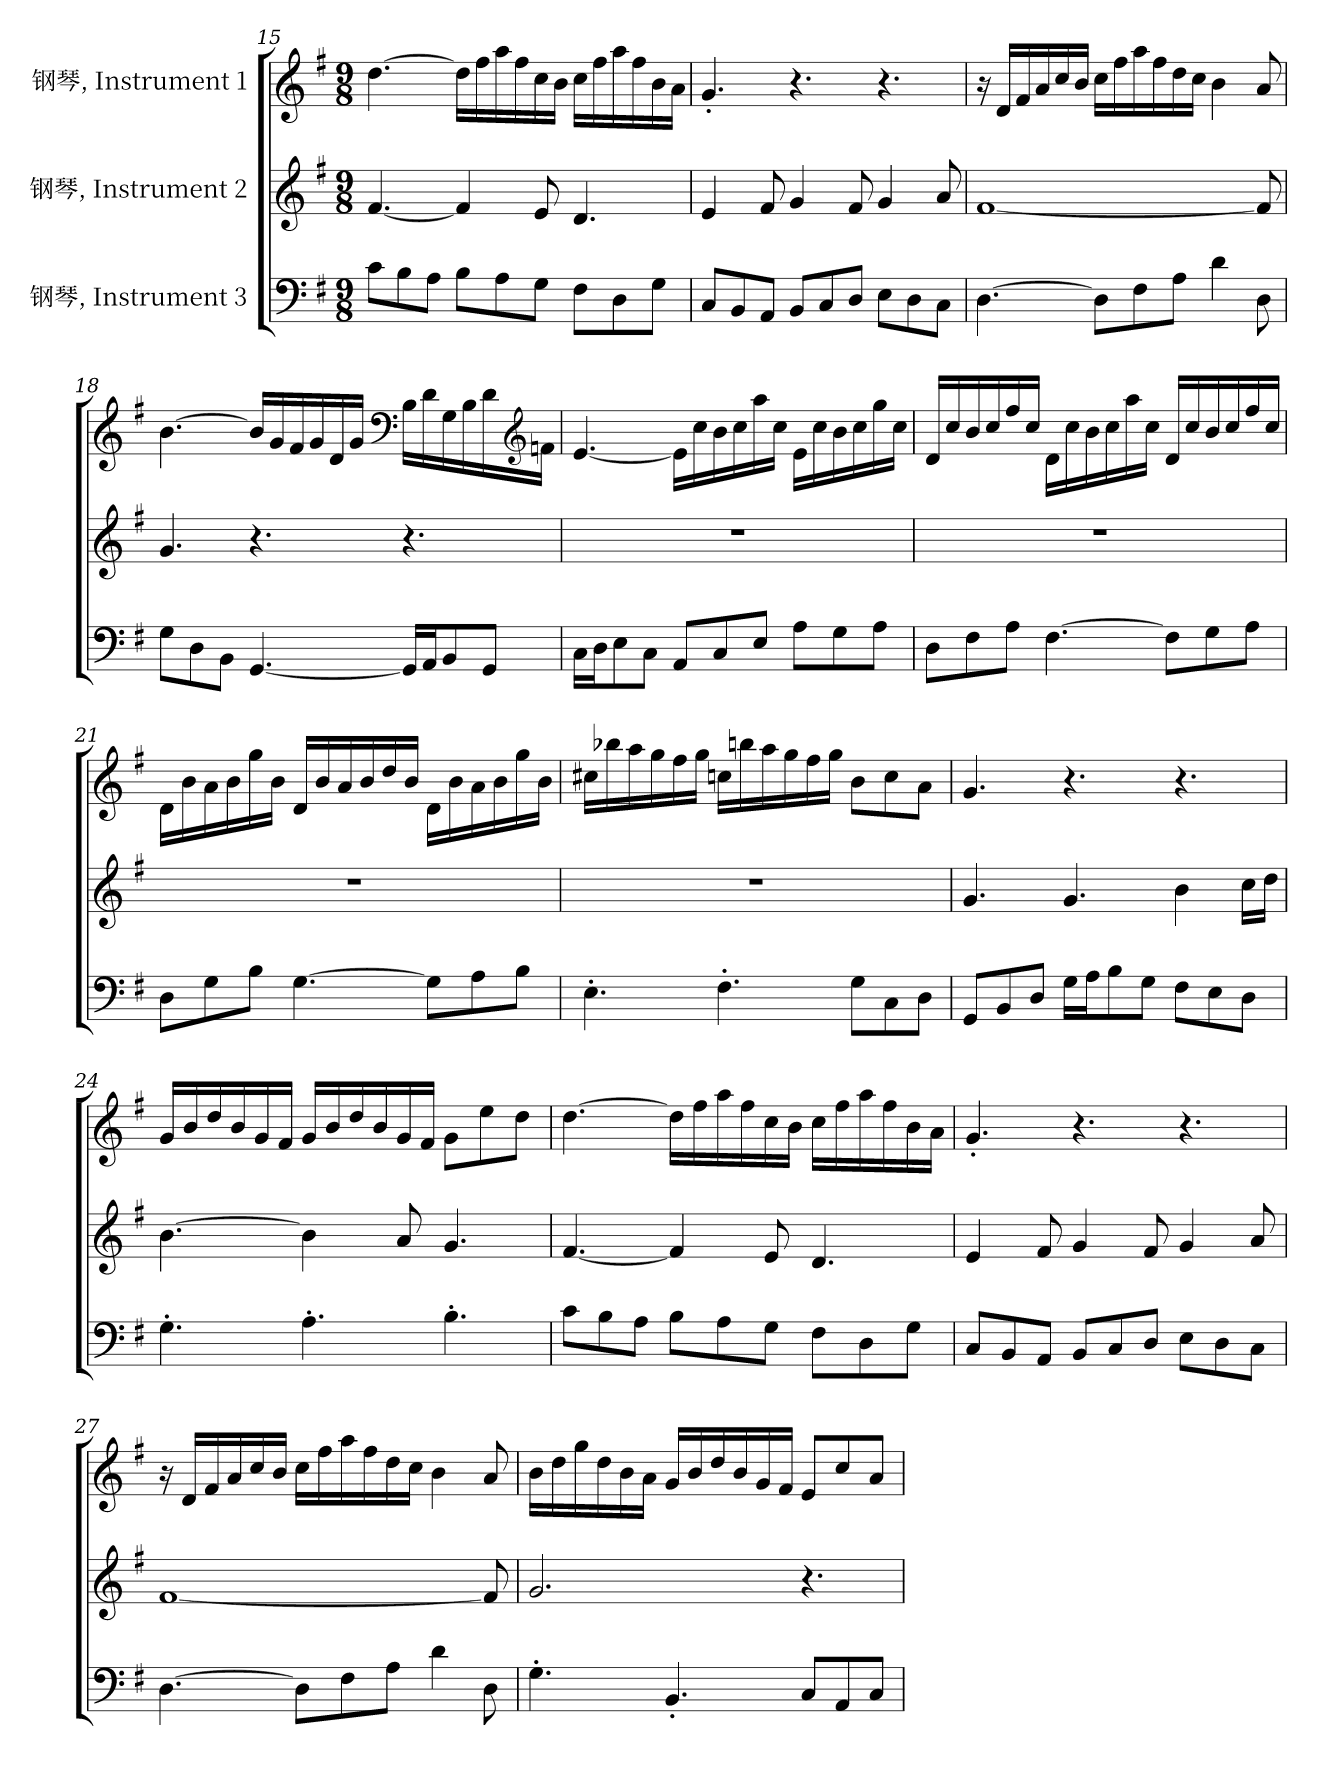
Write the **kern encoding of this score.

**kern	**kern	**kern
*part3	*part2	*part1
*staff3	*staff2	*staff1
*I"钢琴, Instrument 3	*I"钢琴, Instrument 2	*I"钢琴, Instrument 1
*clefF4	*clefG2	*clefG2
*k[f#]	*k[f#]	*k[f#]
*M9/8	*M9/8	*M9/8
=15	=15	=15
8c\L	[4.f#/	[4.dd\
8B\	.	.
8A\J	.	.
8B\L	4f#/]	16dd\LL]
.	.	16ff#\
8A\	.	16aa\
.	.	16ff#\
8G\J	8e/	16cc\
.	.	16b\JJ
8F#\L	4.d/	16cc\LL
.	.	16ff#\
8D\	.	16aa\
.	.	16ff#\
8G\J	.	16b\
.	.	16a\JJ
=16	=16	=16
8C/L	4e/	4.g'/
8BB/	.	.
8AA/J	8f#/	.
8BB/L	4g/	4.r
8C/	.	.
8D/J	8f#/	.
8E\L	4g/	4.r
8D\	.	.
8C\J	8a/	.
!!LO:LB:g=z
=17	=17	=17
[4.D\	[1f#	16r
.	.	16d/LL
.	.	16f#/
.	.	16a/
.	.	16cc/
.	.	16b/JJ
8D\L]	.	16cc\LL
.	.	16ff#\
8F#\	.	16aa\
.	.	16ff#\
8A\J	.	16dd\
.	.	16cc\JJ
4d\	.	4b\
8D\	8f#/]	8a/
=18	=18	=18
8G\L	4.g/	[4.b\
8D\	.	.
8BB\J	.	.
[4.GG/	4.r	16b/LL]
.	.	16g/
.	.	16f#/
.	.	16g/
.	.	16d/
.	.	16g/JJ
*	*	*clefF4
16GG/LL]	4.r	16B\LL
16AA/J	.	16d\
8BB/	.	16G\
.	.	16B\
8GG/J	.	16d\
*	*	*clefG2
.	.	16fn\JJ
!!LO:PB:g=z
=19	=19	=19
16C\LL	8%9r	[4.e/
16D\J	.	.
8E\	.	.
8C\J	.	.
8AA/L	.	16e\LL]
.	.	16cc\
8C/	.	16b\
.	.	16cc\
8E/J	.	16aa\
.	.	16cc\JJ
8A\L	.	16e\LL
.	.	16cc\
8G\	.	16b\
.	.	16cc\
8A\J	.	16gg\
.	.	16cc\JJ
=20	=20	=20
8D\L	8%9r	16d/LL
.	.	16cc/
8F#\	.	16b/
.	.	16cc/
8A\J	.	16ff#/
.	.	16cc/JJ
[4.F#\	.	16d\LL
.	.	16cc\
.	.	16b\
.	.	16cc\
.	.	16aa\
.	.	16cc\JJ
8F#\L]	.	16d/LL
.	.	16cc/
8G\	.	16b/
.	.	16cc/
8A\J	.	16ff#/
.	.	16cc/JJ
!!LO:LB:g=z
=21	=21	=21
8D\L	8%9r	16d\LL
.	.	16b\
8G\	.	16a\
.	.	16b\
8B\J	.	16gg\
.	.	16b\JJ
[4.G\	.	16d/LL
.	.	16b/
.	.	16a/
.	.	16b/
.	.	16dd/
.	.	16b/JJ
8G\L]	.	16d\LL
.	.	16b\
8A\	.	16a\
.	.	16b\
8B\J	.	16gg\
.	.	16b\JJ
=22	=22	=22
4.E'\	8%9r	16cc#X\LL
.	.	16bb-X\
.	.	16aa\
.	.	16gg\
.	.	16ff#\
.	.	16gg\JJ
4.F#'\	.	16ccn\LL
.	.	16bbn\
.	.	16aa\
.	.	16gg\
.	.	16ff#\
.	.	16gg\JJ
8G\L	.	8b\L
8C\	.	8cc\
8D\J	.	8a\J
!!LO:LB:g=z
=23	=23	=23
8GG/L	4.g/	4.g/
8BB/	.	.
8D/J	.	.
16G\LL	4.g/	4.r
16A\J	.	.
8B\	.	.
8G\J	.	.
8F#\L	4b\	4.r
8E\	.	.
8D\J	16cc\LL	.
.	16dd\JJ	.
=24	=24	=24
4.G'\	[4.b\	16g/LL
.	.	16b/
.	.	16dd/
.	.	16b/
.	.	16g/
.	.	16f#/JJ
4.A'\	4b\]	16g/LL
.	.	16b/
.	.	16dd/
.	.	16b/
.	8a/	16g/
.	.	16f#/JJ
4.B'\	4.g/	8g\L
.	.	8ee\
.	.	8dd\J
=25	=25	=25
8c\L	[4.f#/	[4.dd\
8B\	.	.
8A\J	.	.
8B\L	4f#/]	16dd\LL]
.	.	16ff#\
8A\	.	16aa\
.	.	16ff#\
8G\J	8e/	16cc\
.	.	16b\JJ
8F#\L	4.d/	16cc\LL
.	.	16ff#\
8D\	.	16aa\
.	.	16ff#\
8G\J	.	16b\
.	.	16a\JJ
!!LO:LB:g=z
=26	=26	=26
8C/L	4e/	4.g'/
8BB/	.	.
8AA/J	8f#/	.
8BB/L	4g/	4.r
8C/	.	.
8D/J	8f#/	.
8E\L	4g/	4.r
8D\	.	.
8C\J	8a/	.
=27	=27	=27
[4.D\	[1f#	16r
.	.	16d/LL
.	.	16f#/
.	.	16a/
.	.	16cc/
.	.	16b/JJ
8D\L]	.	16cc\LL
.	.	16ff#\
8F#\	.	16aa\
.	.	16ff#\
8A\J	.	16dd\
.	.	16cc\JJ
4d\	.	4b\
8D\	8f#/]	8a/
=28	=28	=28
4.G'\	2.g/	16b\LL
.	.	16dd\
.	.	16gg\
.	.	16dd\
.	.	16b\
.	.	16a\JJ
4.BB'/	.	16g/LL
.	.	16b/
.	.	16dd/
.	.	16b/
.	.	16g/
.	.	16f#/JJ
8C/L	4.r	8e/L
8AA/	.	8cc/
8C/J	.	8a/J
=	=	=
*-	*-	*-
